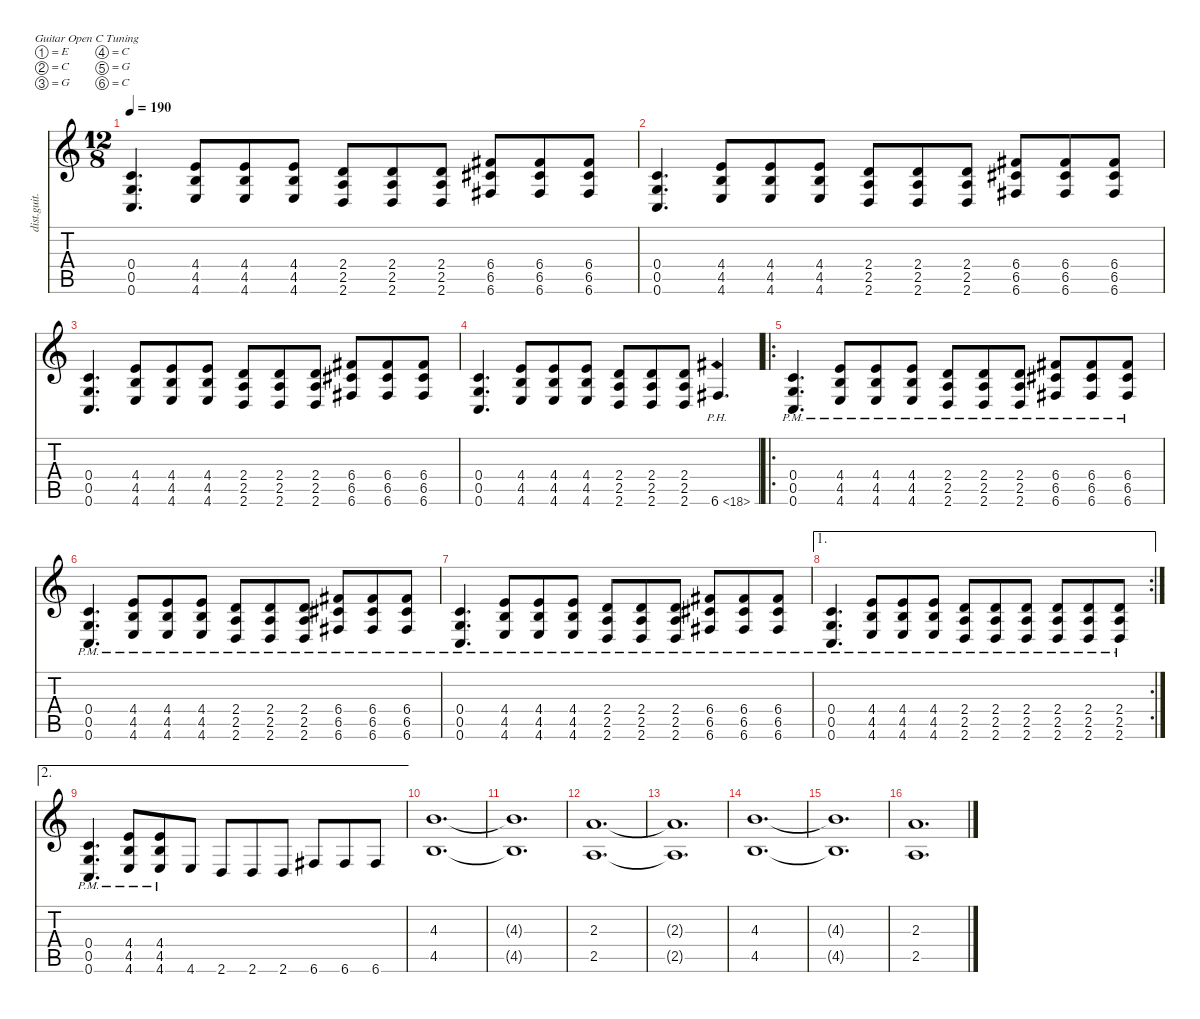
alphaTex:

\defaultSystemsLayout 4
\hideDynamics
\bracketExtendMode nobrackets
\otherSystemsTrackNameOrientation horizontal
\track ("Guitar 1" "dist.guit.") {defaultSystemsLayout 8 mute instrument distortionguitar}
\staff {score tabs}
\tuning (E4 C4 G3 C3 G2 C2)
\ts (12 8)
\tempo 190
\clef g2
\ks c
(0.4 0.5 0.6).4{d dy f beam Up} (4.4 4.5 4.6).8{beam Up} (4.4 4.5 4.6).8{beam Up} (4.4 4.5 4.6).8{beam Up} (2.4 2.5 2.6).8{beam Up} (2.4 2.5 2.6).8{beam Up} (2.4 2.5 2.6).8{beam Up} (6.4{acc #} 6.5{acc #} 6.6{acc #}).8{beam Up} (6.4{acc #} 6.5{acc #} 6.6{acc #}).8{beam Up} (6.4{acc #} 6.5{acc #} 6.6{acc #}).8{beam Up} |
(0.4 0.5 0.6).4{d beam Up} (4.4 4.5 4.6).8{beam Up} (4.4 4.5 4.6).8{beam Up} (4.4 4.5 4.6).8{beam Up} (2.4 2.5 2.6).8{beam Up} (2.4 2.5 2.6).8{beam Up} (2.4 2.5 2.6).8{beam Up} (6.4{acc #} 6.5{acc #} 6.6{acc #}).8{beam Up} (6.4{acc #} 6.5{acc #} 6.6{acc #}).8{beam Up} (6.4{acc #} 6.5{acc #} 6.6{acc #}).8{beam Up} |
(0.4 0.5 0.6).4{d beam Up} (4.4 4.5 4.6).8{beam Up} (4.4 4.5 4.6).8{beam Up} (4.4 4.5 4.6).8{beam Up} (2.4 2.5 2.6).8{beam Up} (2.4 2.5 2.6).8{beam Up} (2.4 2.5 2.6).8{beam Up} (6.4{acc #} 6.5{acc #} 6.6{acc #}).8{beam Up} (6.4{acc #} 6.5{acc #} 6.6{acc #}).8{beam Up} (6.4{acc #} 6.5{acc #} 6.6{acc #}).8{beam Up} |
(0.4 0.5 0.6).4{d beam Up} (4.4 4.5 4.6).8{beam Up} (4.4 4.5 4.6).8{beam Up} (4.4 4.5 4.6).8{beam Up} (2.4 2.5 2.6).8{beam Up} (2.4 2.5 2.6).8{beam Up} (2.4 2.5 2.6).8{beam Up} 6.6{ph 12 acc #}.4{d beam Up} |
\ro
(0.4{pm} 0.5{pm} 0.6{pm}).4{d beam Up} (4.4{pm} 4.5{pm} 4.6{pm}).8{beam Up} (4.4{pm} 4.5{pm} 4.6{pm}).8{beam Up} (4.4{pm} 4.5{pm} 4.6{pm}).8{beam Up} (2.4{pm} 2.5{pm} 2.6{pm}).8{beam Up} (2.4{pm} 2.5{pm} 2.6{pm}).8{beam Up} (2.4{pm} 2.5{pm} 2.6{pm}).8{beam Up} (6.4{pm acc #} 6.5{pm acc #} 6.6{pm acc #}).8{beam Up} (6.4{pm acc #} 6.5{pm acc #} 6.6{pm acc #}).8{beam Up} (6.4{pm acc #} 6.5{pm acc #} 6.6{pm acc #}).8{beam Up} |
(0.4{pm} 0.5{pm} 0.6{pm}).4{d beam Up} (4.4{pm} 4.5{pm} 4.6{pm}).8{beam Up} (4.4{pm} 4.5{pm} 4.6{pm}).8{beam Up} (4.4{pm} 4.5{pm} 4.6{pm}).8{beam Up} (2.4{pm} 2.5{pm} 2.6{pm}).8{beam Up} (2.4{pm} 2.5{pm} 2.6{pm}).8{beam Up} (2.4{pm} 2.5{pm} 2.6{pm}).8{beam Up} (6.4{pm acc #} 6.5{pm acc #} 6.6{pm acc #}).8{beam Up} (6.4{pm acc #} 6.5{pm acc #} 6.6{pm acc #}).8{beam Up} (6.4{pm acc #} 6.5{pm acc #} 6.6{pm acc #}).8{beam Up} |
(0.4{pm} 0.5{pm} 0.6{pm}).4{d beam Up} (4.4{pm} 4.5{pm} 4.6{pm}).8{beam Up} (4.4{pm} 4.5{pm} 4.6{pm}).8{beam Up} (4.4{pm} 4.5{pm} 4.6{pm}).8{beam Up} (2.4{pm} 2.5{pm} 2.6{pm}).8{beam Up} (2.4{pm} 2.5{pm} 2.6{pm}).8{beam Up} (2.4{pm} 2.5{pm} 2.6{pm}).8{beam Up} (6.4{pm acc #} 6.5{pm acc #} 6.6{pm acc #}).8{beam Up} (6.4{pm acc #} 6.5{pm acc #} 6.6{pm acc #}).8{beam Up} (6.4{pm acc #} 6.5{pm acc #} 6.6{pm acc #}).8{beam Up} |
\ae 1
\rc 2
(0.4{pm} 0.5{pm} 0.6{pm}).4{d beam Up} (4.4{pm} 4.5{pm} 4.6{pm}).8{beam Up} (4.4{pm} 4.5{pm} 4.6{pm}).8{beam Up} (4.4{pm} 4.5{pm} 4.6{pm}).8{beam Up} (2.4{pm} 2.5{pm} 2.6{pm}).8{beam Up} (2.4{pm} 2.5{pm} 2.6{pm}).8{beam Up} (2.4{pm} 2.5{pm} 2.6{pm}).8{beam Up} (2.4{pm} 2.5{pm} 2.6{pm}).8{beam Up} (2.4{pm} 2.5{pm} 2.6{pm}).8{beam Up} (2.4{pm} 2.5{pm} 2.6{pm}).8{beam Up} |
\ae 2
(0.4{pm} 0.5{pm} 0.6{pm}).4{d beam Up} (4.4{pm} 4.5{pm} 4.6{pm}).8{beam Up} (4.4{pm} 4.5{pm} 4.6{pm}).8{beam Up} 4.6.8{beam Up} 2.6.8{beam Up} 2.6.8{beam Up} 2.6.8{beam Up} 6.6{acc #}.8{beam Up} 6.6{acc #}.8{beam Up} 6.6{acc #}.8{beam Up} |
(4.3 4.5).1{d beam Up} |
(4.3{t} 4.5{t}).1{d beam Up} |
(2.3 2.5).1{d beam Up} |
(2.3{t} 2.5{t}).1{d beam Up} |
(4.3 4.5).1{d beam Up} |
(4.3{t} 4.5{t}).1{d beam Up} |
(2.3 2.5).1{d beam Up}
